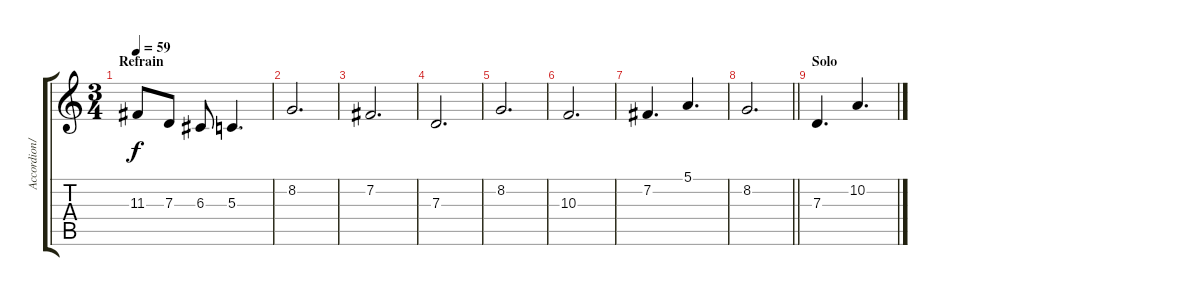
\track ("Accordion/Piano" "Accordion/") {instrument accordion}
\staff {score tabs}
\tuning (E4 B3 G3 D3 A2 E2) {hide}
\ts (3 4)
\section ("" "Refrain")
\tempo 59
\clef g2
\ks c
11.3.8{dy f} 7.3.8 6.3.8 5.3.4{d} |
8.2.2{d} |
7.2.2{d} |
7.3.2{d} |
8.2.2{d} |
10.3.2{d} |
7.2.4{d} 5.1.4{d} |
\barLineRight lightlight
8.2.2{d} |
\section ("" "Solo ")
7.3.4{d} 10.2.4{d}
